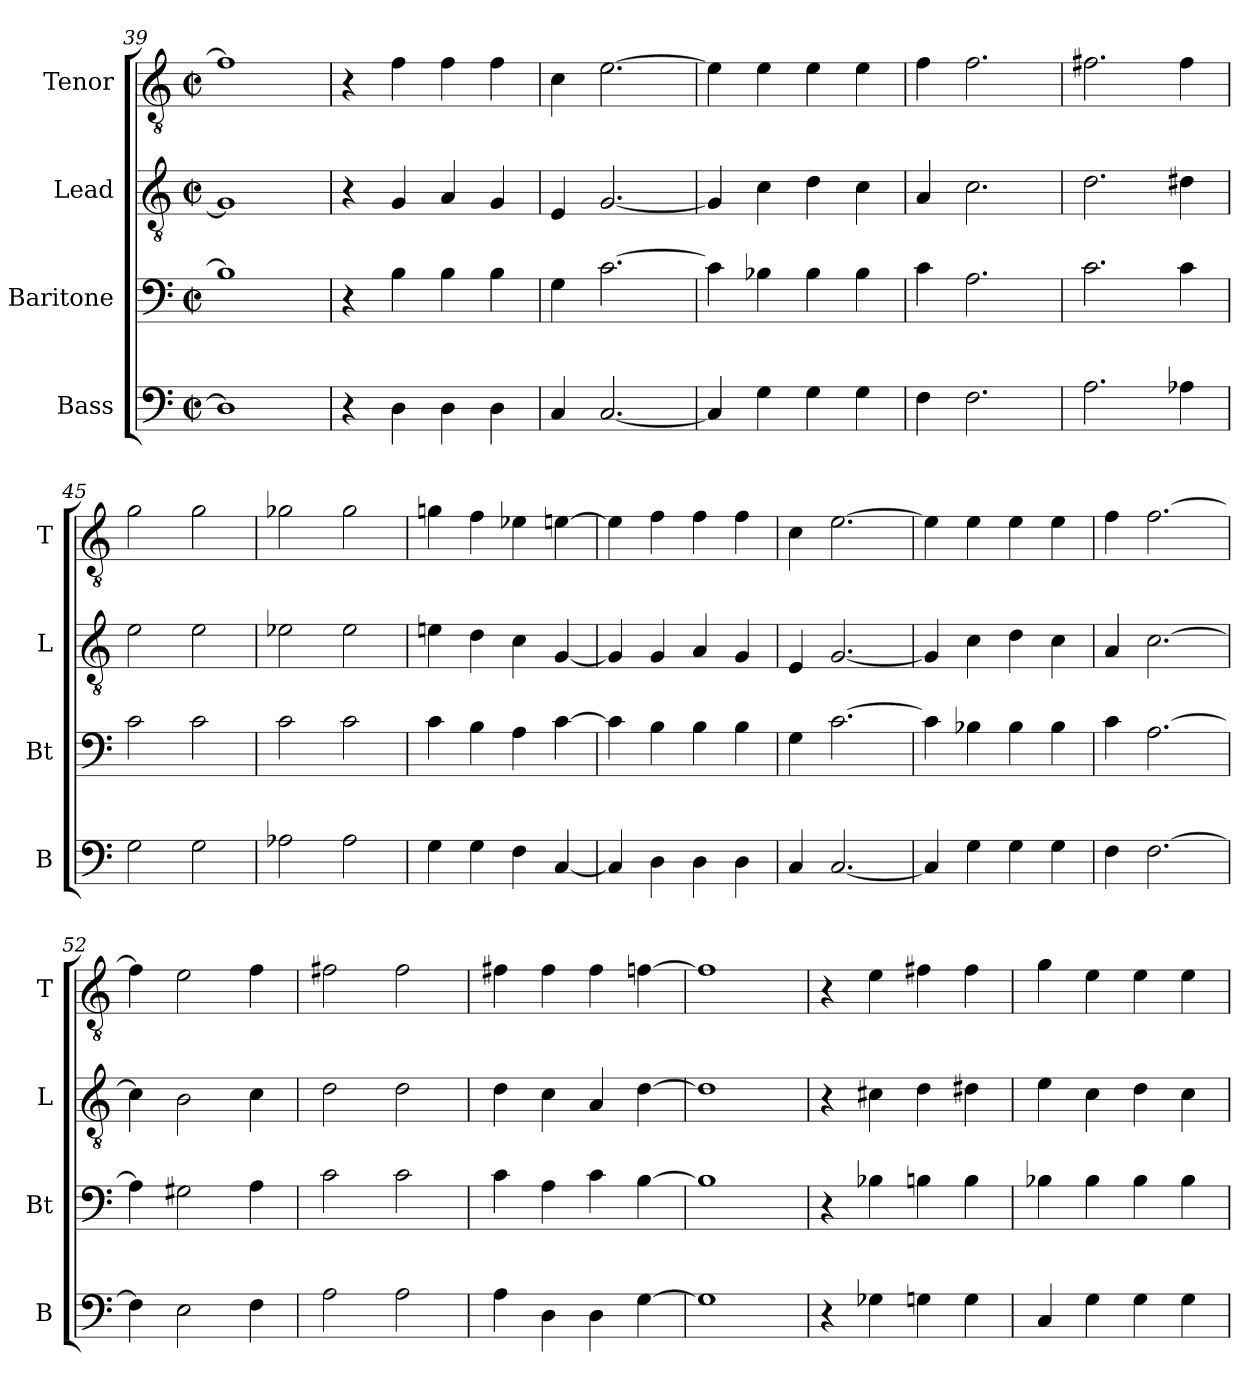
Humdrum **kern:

**kern	**kern	**kern	**kern
*part4	*part3	*part2	*part1
*staff4	*staff3	*staff2	*staff1
*I"Bass	*I"Baritone	*I"Lead	*I"Tenor
*I'B	*I'Bt	*I'L	*I'T
*clefF4	*clefF4	*clefGv2	*clefGv2
*k[]	*k[]	*k[]	*k[]
*C:	*C:	*C:	*C:
*M2/2	*M2/2	*M2/2	*M2/2
*met(c|)	*met(c|)	*met(c|)	*met(c|)
=39	=39	=39	=39
1D]	1B]	1G]	1f]
=40	=40	=40	=40
4r	4r	4r	4r
4D	4B	4G	4f
4D	4B	4A	4f
4D	4B	4G	4f
=41	=41	=41	=41
4C	4G	4E	4c
[2.C	[2.c	[2.G	[2.e
=42	=42	=42	=42
4C]	4c]	4G]	4e]
4G	4B-X	4c	4e
4G	4B-	4d	4e
4G	4B-	4c	4e
=43	=43	=43	=43
4F	4c	4A	4f
2.F	2.A	2.c	2.f
=44	=44	=44	=44
2.A	2.c	2.d	2.f#X
4A-X	4c	4d#X	4f#
=45	=45	=45	=45
2G	2c	2e	2g
2G	2c	2e	2g
=46	=46	=46	=46
2A-X	2c	2e-X	2g-X
2A-	2c	2e-	2g-
=47	=47	=47	=47
4G	4c	4en	4gn
4G	4B	4d	4f
4F	4A	4c	4e-X
[4C	[4c	[4G	[4en
=48	=48	=48	=48
4C]	4c]	4G]	4e]
4D	4B	4G	4f
4D	4B	4A	4f
4D	4B	4G	4f
=49	=49	=49	=49
4C	4G	4E	4c
[2.C	[2.c	[2.G	[2.e
=50	=50	=50	=50
4C]	4c]	4G]	4e]
4G	4B-X	4c	4e
4G	4B-	4d	4e
4G	4B-	4c	4e
=51	=51	=51	=51
4F	4c	4A	4f
[2.F	[2.A	[2.c	[2.f
=52	=52	=52	=52
4F]	4A]	4c]	4f]
2E	2G#X	2B	2e
4F	4A	4c	4f
=53	=53	=53	=53
2A	2c	2d	2f#X
2A	2c	2d	2f#
=54	=54	=54	=54
4A	4c	4d	4f#X
4D	4A	4c	4f#
4D	4c	4A	4f#
[4G	[4B	[4d	[4fn
=55	=55	=55	=55
1G]	1B]	1d]	1f]
=56	=56	=56	=56
4r	4r	4r	4r
4G-X	4B-X	4c#X	4e
4Gn	4Bn	4d	4f#X
4G	4B	4d#X	4f#
=57	=57	=57	=57
4C	4B-X	4e	4g
4G	4B-	4c	4e
4G	4B-	4d	4e
4G	4B-	4c	4e
=	=	=	=
*-	*-	*-	*-
